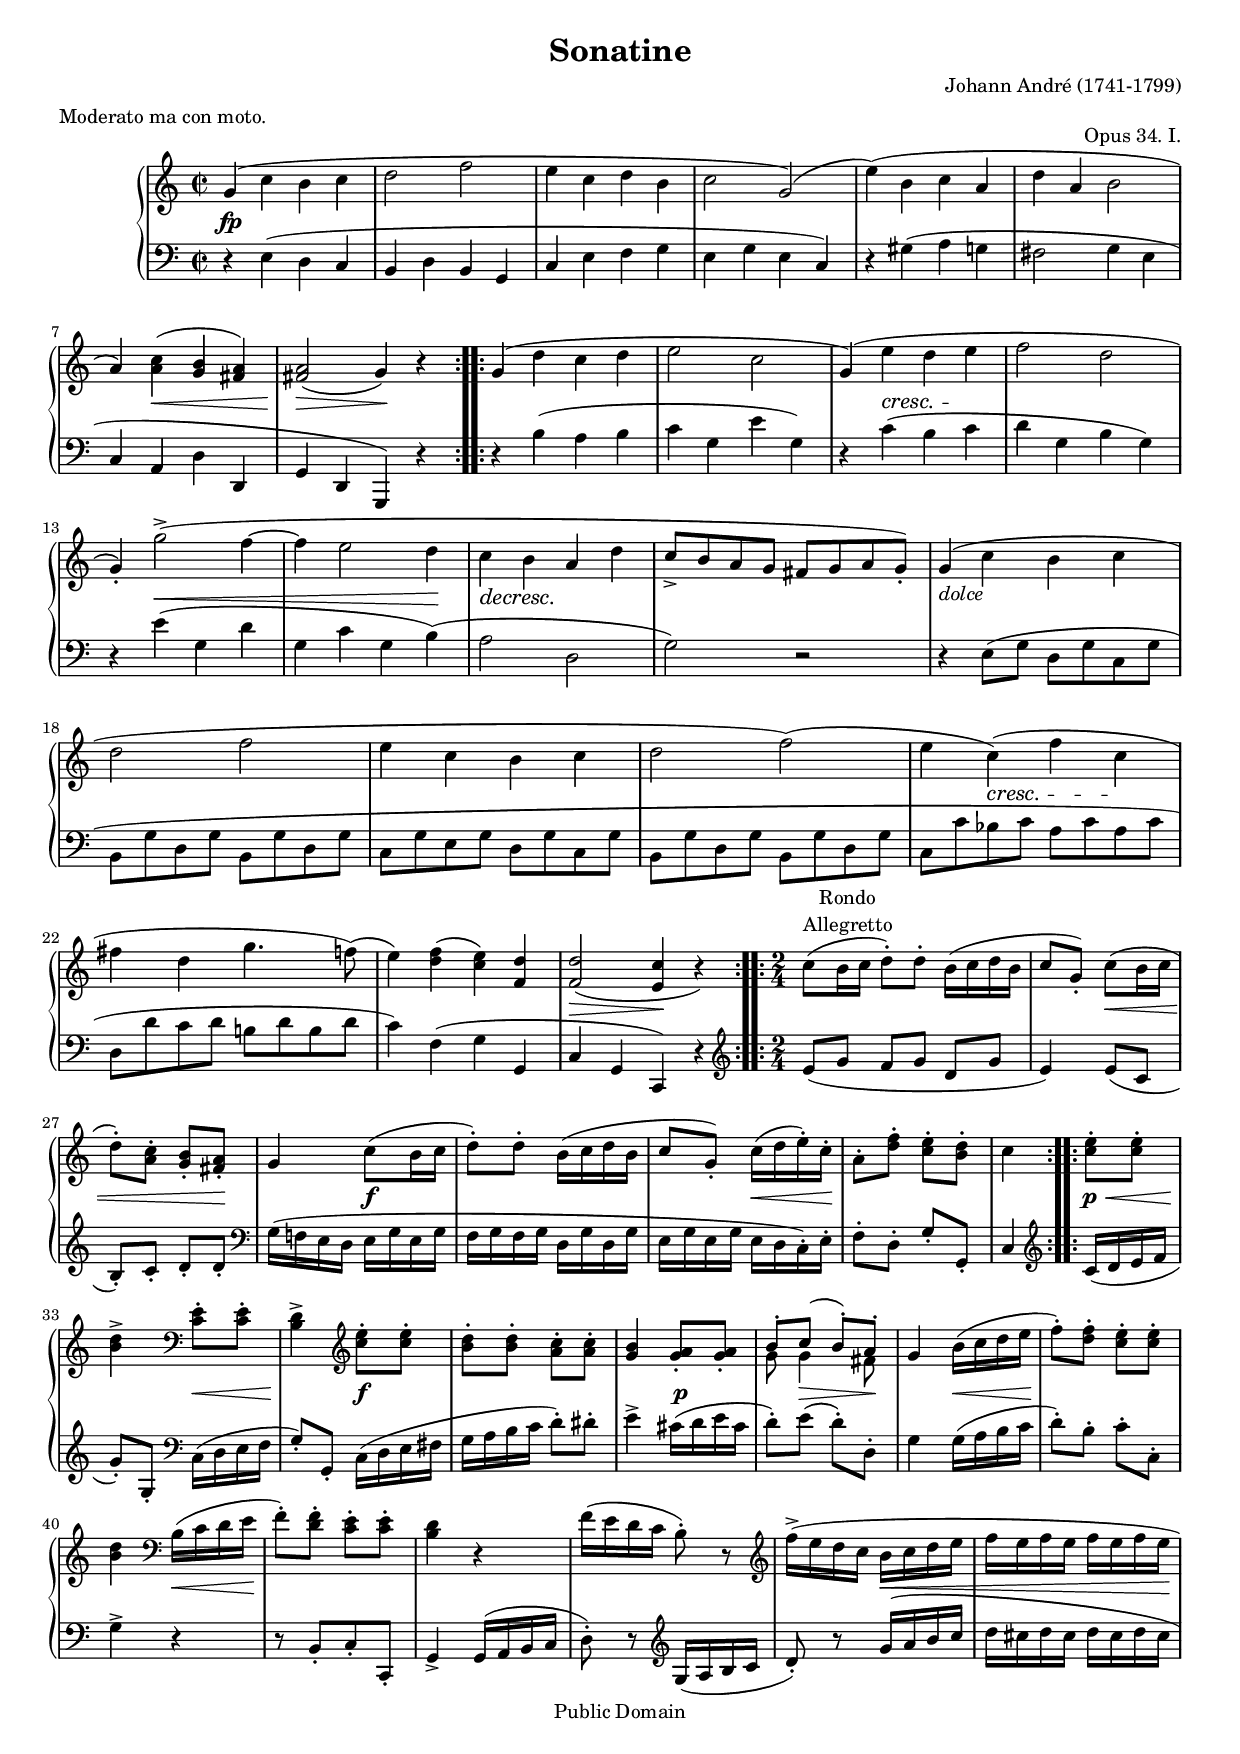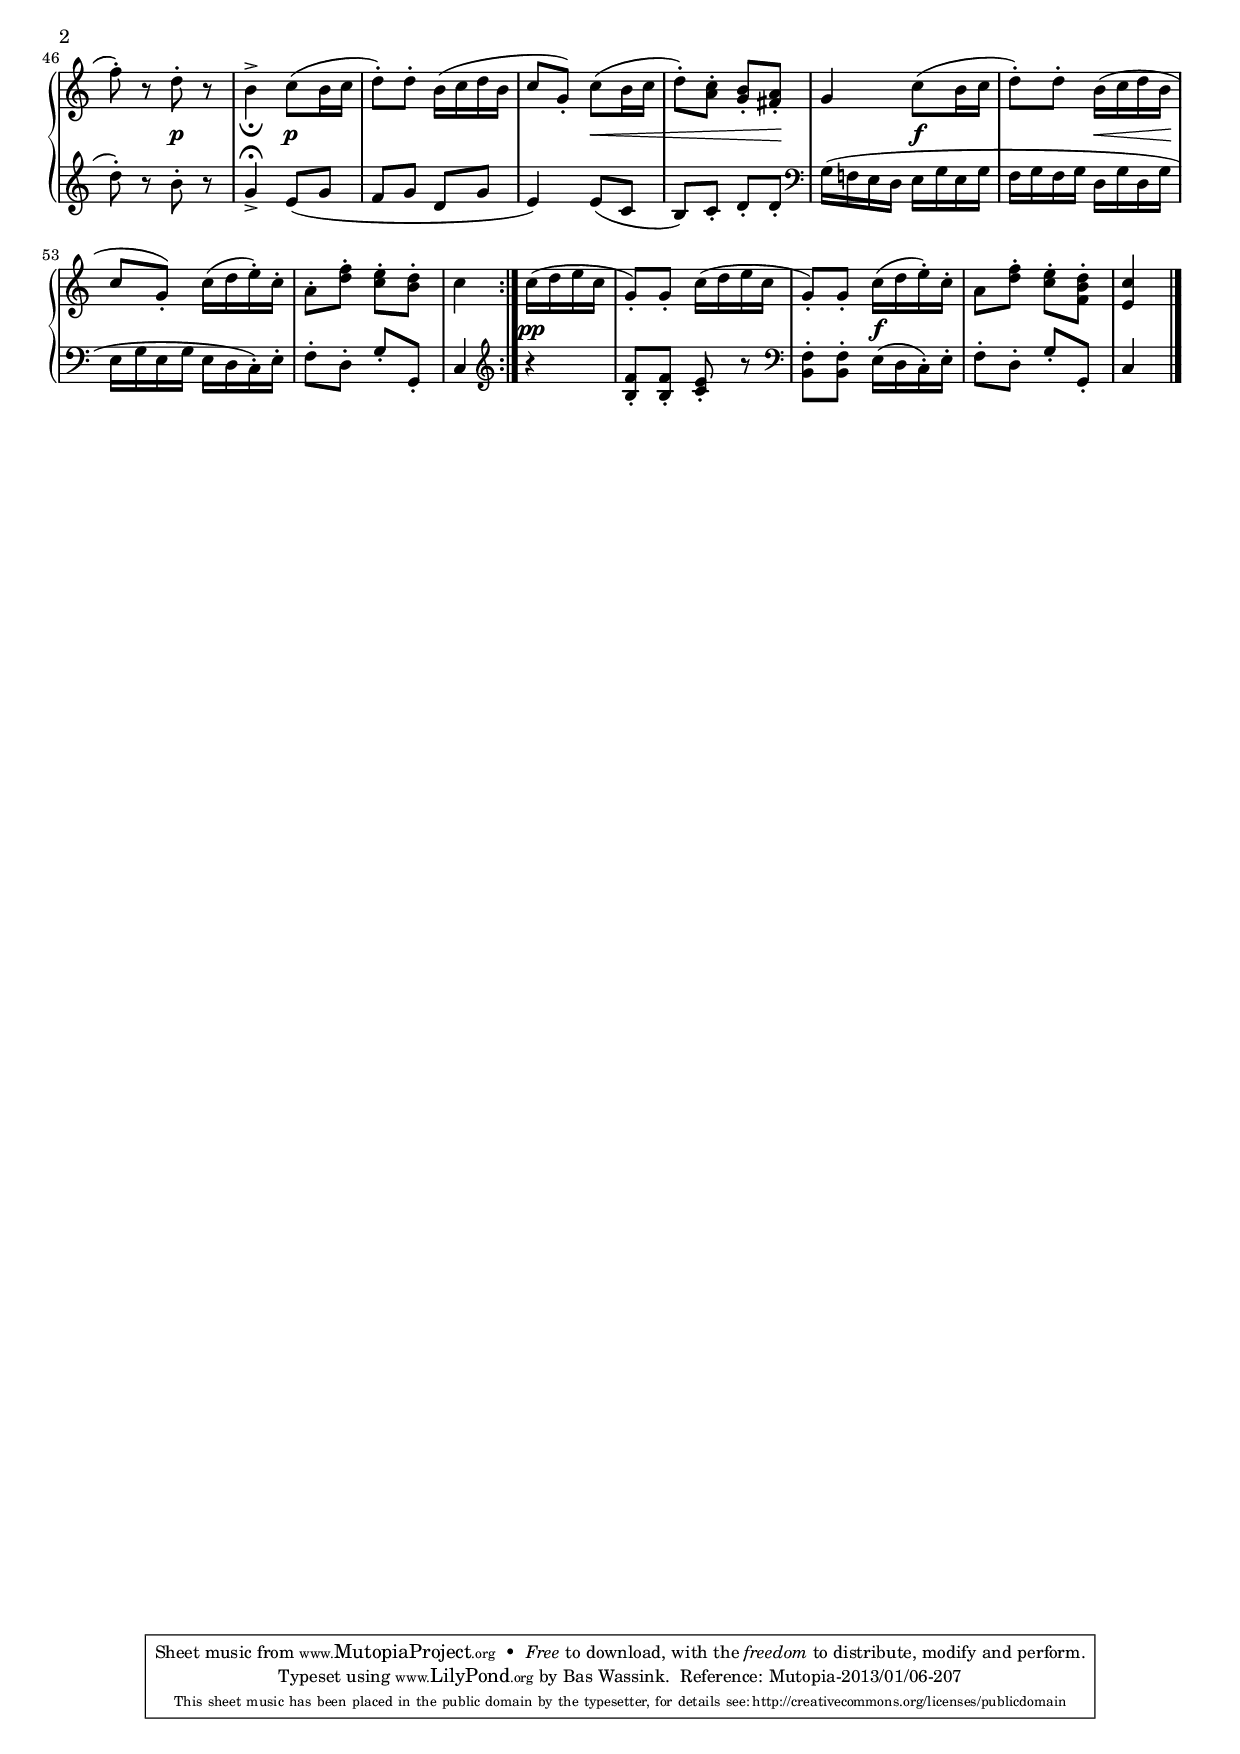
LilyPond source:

\version "2.16.1"

#(set-global-staff-size 17)
\include "nederlands.ly"
\header {
  title             = "Sonatine"
  composer          = "Johann André (1741-1799)"
  opus              = "Opus 34. I."
  meter             = "Moderato ma con moto."
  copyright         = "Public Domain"
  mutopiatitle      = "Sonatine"
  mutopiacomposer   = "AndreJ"
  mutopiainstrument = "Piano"
  date              = "18th Century"
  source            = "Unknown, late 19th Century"
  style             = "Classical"
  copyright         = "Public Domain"
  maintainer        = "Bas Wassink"
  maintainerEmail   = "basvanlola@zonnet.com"

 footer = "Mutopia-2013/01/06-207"
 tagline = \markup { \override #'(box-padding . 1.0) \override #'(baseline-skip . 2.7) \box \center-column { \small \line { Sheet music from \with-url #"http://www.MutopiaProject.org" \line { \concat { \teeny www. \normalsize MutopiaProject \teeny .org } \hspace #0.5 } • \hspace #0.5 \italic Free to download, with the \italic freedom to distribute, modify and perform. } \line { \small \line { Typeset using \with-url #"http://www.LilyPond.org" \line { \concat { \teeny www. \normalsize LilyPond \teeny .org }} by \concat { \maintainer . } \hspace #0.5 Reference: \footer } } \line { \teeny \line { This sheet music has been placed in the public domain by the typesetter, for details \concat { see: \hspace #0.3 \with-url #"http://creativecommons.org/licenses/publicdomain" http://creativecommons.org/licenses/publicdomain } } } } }
}

Global =  {\key c\major \time 2/2}
Treble = \clef treble
Bass = \clef bass

VoiceI =  \relative c'' {
  \repeat volta 2 {
  \stemNeutral \slurNeutral g4( c b c
  d2 f
  e4 c d b
  c2  g) (
  
   e'4) ( b c a
  d a b2
   a4) <a c>( <g b> <fis a>)
  <fis a>2(  g4) r
  }
  
  \repeat volta 2 {
  g( d' c d
  e2 c
  g4)( e' d e
  f2 d
  
   g,4)-. \tieUp g'2-> ( f4 ~
  f e2 d4
  c b a d
  c8-> b a g fis g a  g)-.
  
  g4_ \markup{\italic "dolce"} ( c b c
  d2 f
  e4 c b c
  d2  f) (
  
  e4  c) ( f c
  fis d g4.  f8) (
   e4) <d f >( <c e>) <f, d'>
  <f  d'>2( <e c'>4 r)
  }
  
  \repeat volta 2 {
  \time 2/4
  \set Timing.measurePosition = #(ly:make-moment -1 4)
  c'8^\markup{\center-column{Rondo \line{Allegretto}}} ( b16 c
   d8)-. d-. b16 ( c d b
  c8  g)-. c( b16 c
   d8)-. <a c>-. <g b>-. <fis a>-.
  
  g4 c8( b16 c
   d8)-. d-. b16 ( c d b
  c8  g)-. c16 ( d  e)-. c-.
  a8-. <d f>-. <c e>-. <b d>-.
  c4
  }
  
  \repeat volta 2 {
  <c e>8-. <c e>-.
  
  <b d >4-> \Bass <c, e>8-. <c e>-.
  <b d >4-> \Treble <c' e>8-. <c e>-.
  <b d>-. <b d>-. <a c>-. <a c>-.
  <g b>4 <g a>8-. <g a>-.
  
  <<\stemUp\slurUp {b8-. c( b)-. a-.} \\ 
  \stemDown\slurDown {g8 g4 fis8} >>
  g4 b16( c d e
   f8)-. <d f>-. <c e>-. <c e>-.
  <b d>4 \Bass b,16( c d e
  
   f8)-. <d f>-. <c e>-. <c e>-.
  <b d>4 r
  f'16 ( e d c  b8)-. r
  \Treble f''16-> ( e d c b c d e
  
  f e f e f e f e
   f8)-. r d-. r
  b4->_\fermata c8 ( b16 c
   d8)-. d-. b16 ( c d b
  
  c8  g)-. c ( b16 c
   d8)-. <a c>-. <g b>-. <fis a>-.
  g4 c8( b16 c
   d8)-. d-. b16 ( c d b
  
  c8  g)-. c16 ( d  e)-. c-.
  a8-. <d f>-. <c e>-. <b d>-.
  c4
  }
  
  c16( d e c
   g8)-. g-. c16 ( d e c
   g8)-. g-. c16( d  e)-. c-.
  a8 <d f>-. <c e>-. <f, b d>-.
  <e c'>4
  \bar "|."
  }

VoiceII =  \relative c {
  \repeat volta 2 {
  \stemNeutral \slurNeutral r4 e ( d c
  b d b g
  c e f g
  e g e  c)
  
  r gis' ( a g
  fis2 g4 e
  c a d d,
  g d  g,) r
  }
  
  \repeat volta 2 {
  r b'' ( a b
  c g e'  g,)
  r c ( b c
  d g, b  g)
  
  r e' ( g, d'
  g, c g  b) (
  a2 d,
   g) r
  
  r4 e8 ( g d g c, g'
  b, g' d g b, g' d g
  c, g' e g d g c, g'
  b, g' d g b, g' d g
  
  c, c' bes c a c a c
  d, d' c d b! d b d
   c4) f, ( g g,
  c g  c,) r
  }
  
  \repeat volta 2 {
  \set Timing.measurePosition = #(ly:make-moment -1 4)
  \Treble \time 2/4 e''8 ( g
  f g d g
   e4) e8 ( c
   b)-. c-. d-. d-.
  
  \Bass g,16 ( f! e d e g e g
  f g f g d g d g
  e g e g e d  c)-. e-.
  f8-. d-. g-. g,-.
  c4
  }
  
  \repeat volta 2 {
  \Treble c'16 ( d e f
   g8)-. g,-. \Bass c,16 ( d e f
   g8)-. g,-. c16 ( d e fis
  g a b c  d8)-. dis-.
  e4-> cis16 ( d e cis
  
   d8)-. e ( d)-. d,-.
  g4 g16 ( a b c
   d8)-. b-. c-. c,-.
  g'4-> r
  
  r8  b,[-. c-. c,-.]
  g'4-> g16 ( a b c
   d8)-. r \Treble g16 ( a b c
   d8)-. r g16 ( a b c
  
  d cis d cis d cis d cis
   d8)-. r b-. r
  g4->\fermata e8 ( g
  f g d g
  
   e4) e8 ( c
   b) c-. d-. d-.
  \Bass g,16 ( f! e d e g e g
  f g f g d g d g
  
  e g e g e d  c)-. e-.
  f8-. d-. g-. g,-.
  c4
  }
  
  \Treble r
  <b' f'>8-. <b f'>-. <c e>-. r
  \Bass <b, f'>-. <b f'>-. e16 ( d  c)-. e-.
  f8-. d-. g-. g,-.
  c4
  }

Dyns = \new Dynamics {
  \repeat volta 2 {
  s4\fp s2. |
  s1*5 |
  s4 s4\< s2 |
  s2\> s4\! s |
  }
  
  \repeat volta 2 {
  s1*2 |
  s4 s\cresc s s\! |
  s1 |
  s4 s2\< s4 |
  s2. s4\! |
  s\decresc s s\! s |
  s1*5 |
  s4 s\cresc s s\! |
  s1*2 |
  s2\> s4\! s
  }
  
  \repeat volta 2 {
  \time 2/4
  \set Timing.measurePosition = #(ly:make-moment -1 4)
  s4 |
  s2 |
  s4 s8\< s |
  s4. s8\! |
  s4 s8\f s |
  s2 |
  s4 s16\< s s s16\! |
  s2 |
  s4
  }
  
  \repeat volta 2 {
  s8\p\< s8 |
  
  s4\! s8\< s |
  s4\! s8\f s |
  s2 |
  s4 s8\p s |
  
  s8 s4\> s8\! |
  s4 s16\< s s s\! |
  s2 |
  s4 s16\< s s s\! |
  
  s2*3 |
  s4 b16\< s s8 |
  
  s s s s16 s\! |
  s4 s8\p s |
  s4 s8\p s |
  s2 |
  
  s4 s8\< s |
  s4 s8 s\! |
  s4 s8\f s |
  s4 s16\< s s s\! |
  
  s2*2 |
  s4
  }
  
  s16\pp s s8 |
  s2 |
  s4 s16\f s16 s8 |
}

\score { {
\context PianoStaff <<
  \set PianoStaff.midiInstrument = "acoustic grand"
  \new Staff = "up" {
    \Global \clef treble
    \new Voice=VcI \VoiceI
  }
  \Dyns
  \new Staff = "down" {
    \Global \clef bass
    \new Voice=VcII \VoiceII
  }
>>
}
\layout {}

  \midi {
    \tempo 4 = 104
    }
}
